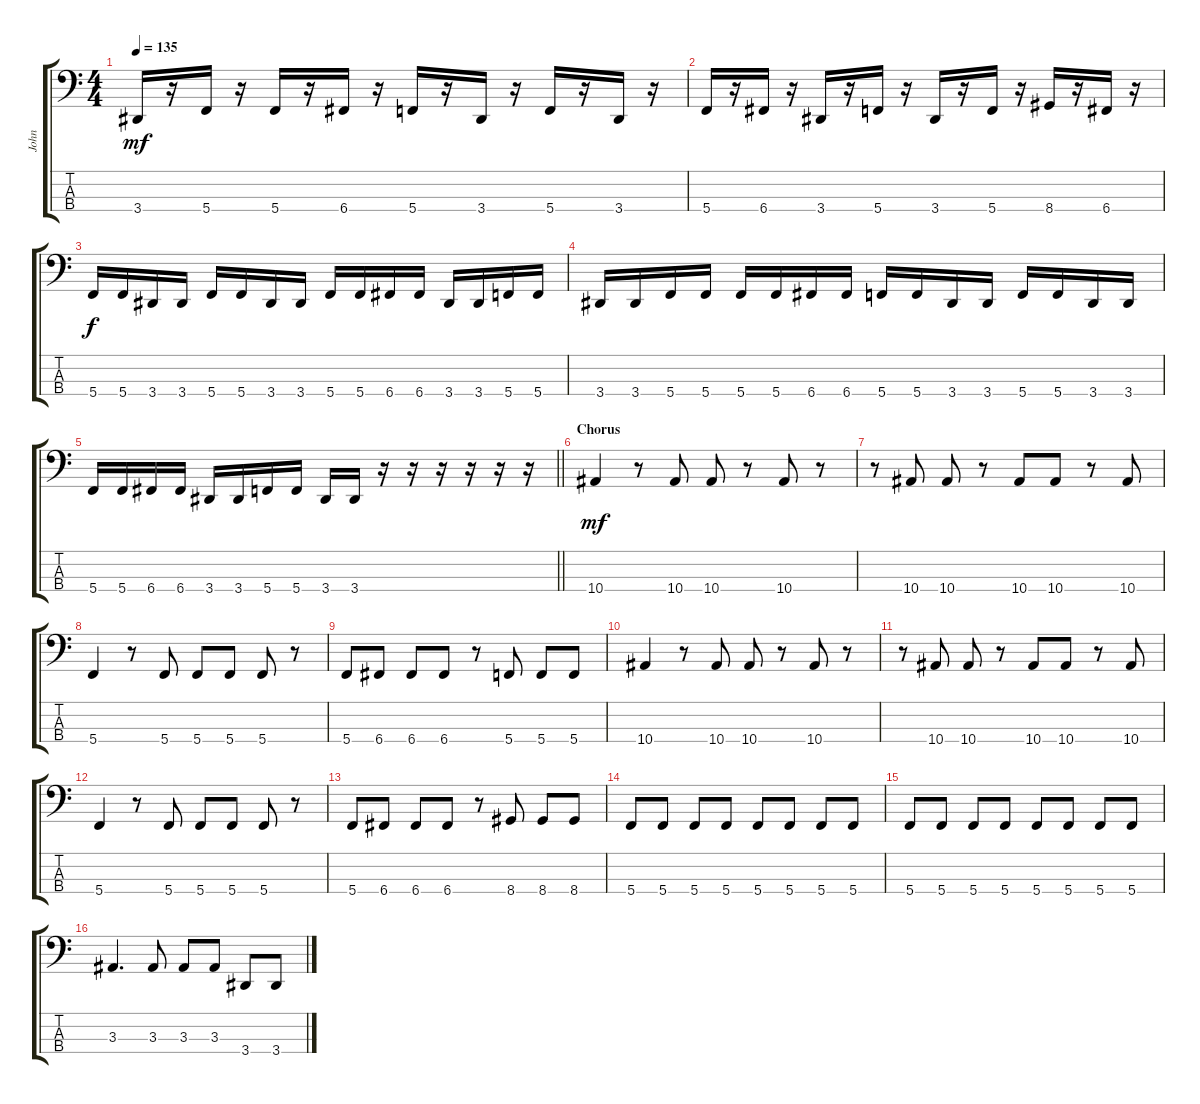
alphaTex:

\track ("John" "John") {instrument electricbassfinger}
\staff {score tabs}
\tuning (F2 C2 G1 C1) {hide}
\ts (4 4)
\tempo 135
\clef f4
\ks c
3.4.16{dy mf} r.16 5.4.16 r.16 5.4.16 r.16 6.4.16 r.16 5.4.16 r.16 3.4.16 r.16 5.4.16 r.16 3.4.16 r.16 |
5.4.16 r.16 6.4.16 r.16 3.4.16 r.16 5.4.16 r.16 3.4.16 r.16 5.4.16 r.16 8.4.16 r.16 6.4.16 r.16 |
5.4.16{dy f} 5.4.16 3.4.16 3.4.16 5.4.16 5.4.16 3.4.16 3.4.16 5.4.16 5.4.16 6.4.16 6.4.16 3.4.16 3.4.16 5.4.16 5.4.16 |
3.4.16 3.4.16 5.4.16 5.4.16 5.4.16 5.4.16 6.4.16 6.4.16 5.4.16 5.4.16 3.4.16 3.4.16 5.4.16 5.4.16 3.4.16 3.4.16 |
\barLineRight lightlight
5.4.16 5.4.16 6.4.16 6.4.16 3.4.16 3.4.16 5.4.16 5.4.16 3.4.16 3.4.16 r.16 r.16 r.16 r.16 r.16 r.16 |
\section ("" "Chorus")
10.4.4{dy mf} r.8 10.4.8 10.4.8 r.8 10.4.8 r.8 |
r.8 10.4.8 10.4.8 r.8 10.4.8 10.4.8 r.8 10.4.8 |
5.4.4 r.8 5.4.8 5.4.8 5.4.8 5.4.8 r.8 |
5.4.8 6.4.8 6.4.8 6.4.8 r.8 5.4.8 5.4.8 5.4.8 |
10.4.4 r.8 10.4.8 10.4.8 r.8 10.4.8 r.8 |
r.8 10.4.8 10.4.8 r.8 10.4.8 10.4.8 r.8 10.4.8 |
5.4.4 r.8 5.4.8 5.4.8 5.4.8 5.4.8 r.8 |
5.4.8 6.4.8 6.4.8 6.4.8 r.8 8.4.8 8.4.8 8.4.8 |
5.4.8 5.4.8 5.4.8 5.4.8 5.4.8 5.4.8 5.4.8 5.4.8 |
5.4.8 5.4.8 5.4.8 5.4.8 5.4.8 5.4.8 5.4.8 5.4.8 |
3.3.4{d} 3.3.8 3.3.8 3.3.8 3.4.8 3.4.8
